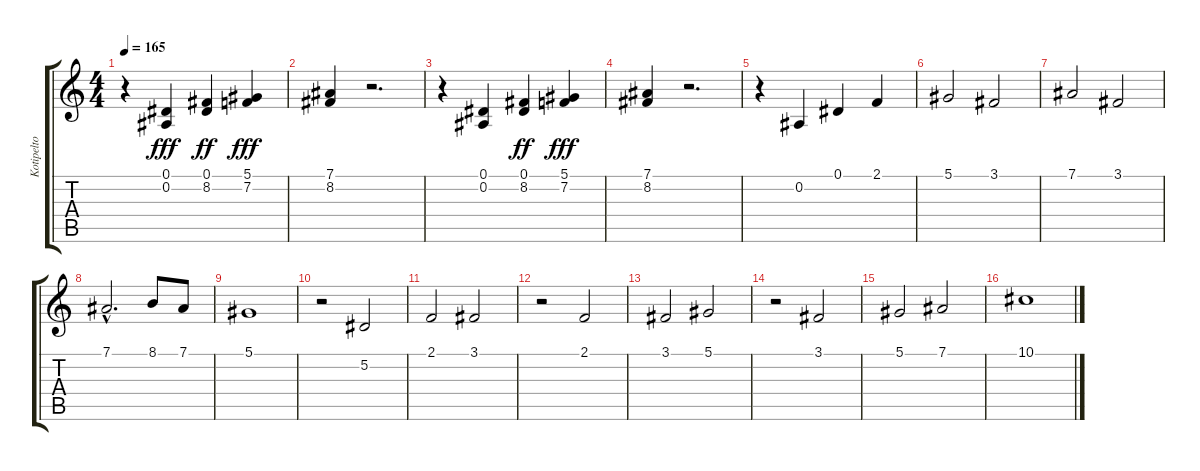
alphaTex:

\track ("Kotipelto" "Kotipelto") {instrument lead6voice}
\staff {score tabs}
\tuning (Eb4 Bb3 Gb3 Db3 Ab2 Eb2) {hide}
\ts (4 4)
\tempo 165
\clef g2
\ks c
r.4{dy fff} (0.1 0.2).4 (0.1 8.2).4{dy ff} (5.1 7.2).4{dy fff} |
(7.1 8.2).4 r.2{d} |
r.4 (0.1 0.2).4 (0.1 8.2).4{dy ff} (5.1 7.2).4{dy fff} |
(7.1 8.2).4 r.2{d} |
r.4 0.2.4 0.1.4 2.1.4 |
5.1.2 3.1.2 |
7.1.2 3.1.2 |
7.1{hac}.2{d} 8.1.8 7.1.8 |
5.1.1 |
r.2 5.2.2 |
2.1.2 3.1.2 |
r.2 2.1.2 |
3.1.2 5.1.2 |
r.2 3.1.2 |
5.1.2 7.1.2 |
10.1.1
